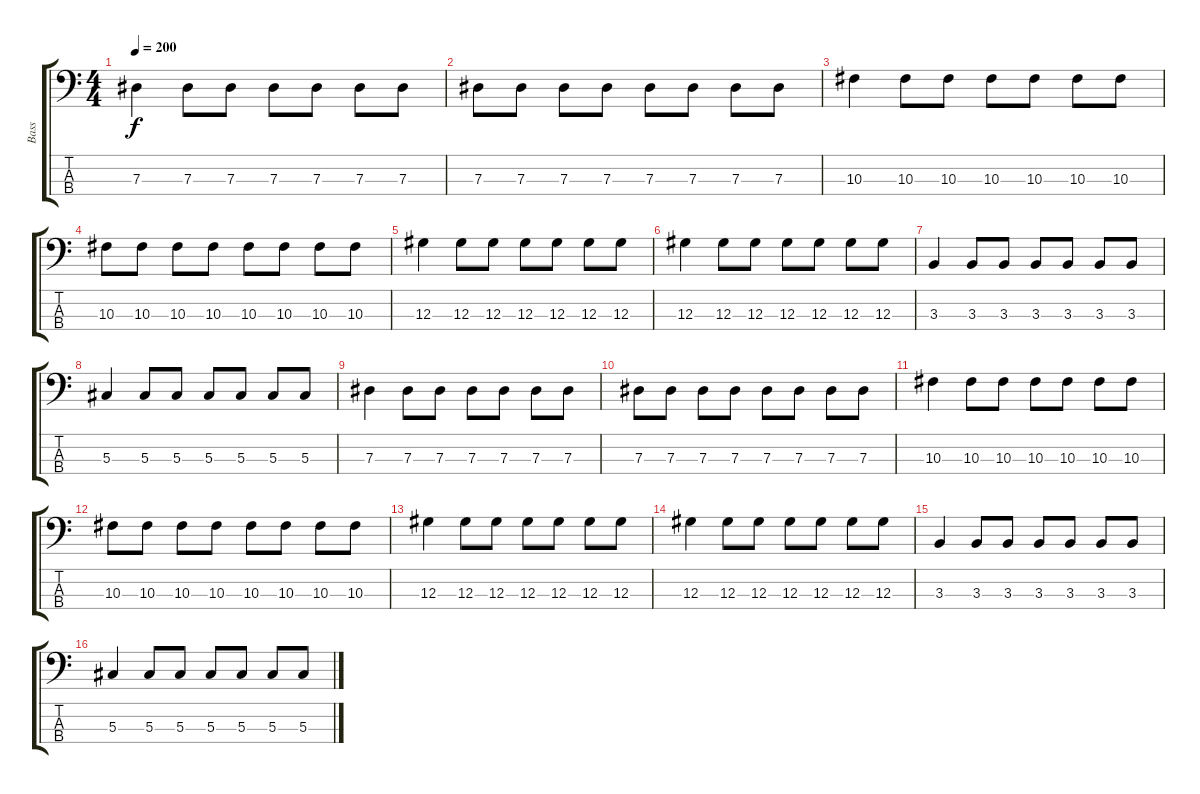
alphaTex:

\track ("Bass" "Bass") {instrument electricbasspick}
\staff {score tabs}
\tuning (Gb2 Db2 Ab1 Eb1) {hide}
\ts (4 4)
\tempo 200
\clef f4
\ks c
7.3.4{dy f} 7.3.8 7.3.8 7.3.8 7.3.8 7.3.8 7.3.8 |
7.3.8 7.3.8 7.3.8 7.3.8 7.3.8 7.3.8 7.3.8 7.3.8 |
10.3.4 10.3.8 10.3.8 10.3.8 10.3.8 10.3.8 10.3.8 |
10.3.8 10.3.8 10.3.8 10.3.8 10.3.8 10.3.8 10.3.8 10.3.8 |
12.3.4 12.3.8 12.3.8 12.3.8 12.3.8 12.3.8 12.3.8 |
12.3.4 12.3.8 12.3.8 12.3.8 12.3.8 12.3.8 12.3.8 |
3.3.4 3.3.8 3.3.8 3.3.8 3.3.8 3.3.8 3.3.8 |
5.3.4 5.3.8 5.3.8 5.3.8 5.3.8 5.3.8 5.3.8 |
7.3.4 7.3.8 7.3.8 7.3.8 7.3.8 7.3.8 7.3.8 |
7.3.8 7.3.8 7.3.8 7.3.8 7.3.8 7.3.8 7.3.8 7.3.8 |
10.3.4 10.3.8 10.3.8 10.3.8 10.3.8 10.3.8 10.3.8 |
10.3.8 10.3.8 10.3.8 10.3.8 10.3.8 10.3.8 10.3.8 10.3.8 |
12.3.4 12.3.8 12.3.8 12.3.8 12.3.8 12.3.8 12.3.8 |
12.3.4 12.3.8 12.3.8 12.3.8 12.3.8 12.3.8 12.3.8 |
3.3.4 3.3.8 3.3.8 3.3.8 3.3.8 3.3.8 3.3.8 |
5.3.4 5.3.8 5.3.8 5.3.8 5.3.8 5.3.8 5.3.8
